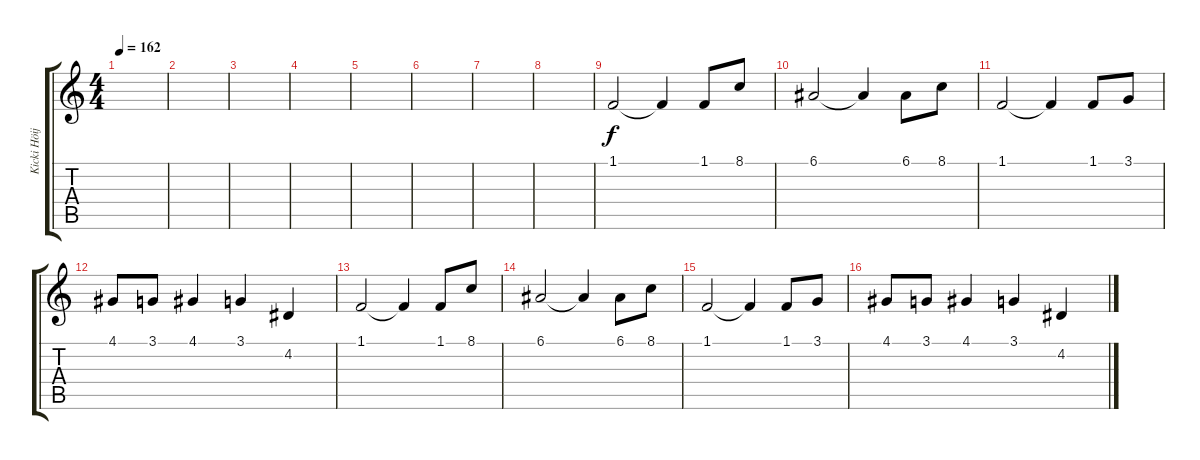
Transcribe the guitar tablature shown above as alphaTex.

\track ("Kicki Höijertz" "Kicki Höij") {instrument choiraahs}
\staff {score tabs}
\tuning (E4 B3 G3 D3 A2 E2) {hide}
\ts (4 4)
\tempo 162
\clef g2
\ks c
|
|
|
|
|
|
|
|
1.1.2 1.1{t}.4 1.1.8 8.1.8 |
6.1.2 6.1{t}.4 6.1.8 8.1.8 |
1.1.2 1.1{t}.4 1.1.8 3.1.8 |
4.1.8 3.1.8 4.1.4 3.1.4 4.2.4 |
1.1.2 1.1{t}.4 1.1.8 8.1.8 |
6.1.2 6.1{t}.4 6.1.8 8.1.8 |
1.1.2 1.1{t}.4 1.1.8 3.1.8 |
4.1.8 3.1.8 4.1.4 3.1.4 4.2.4
